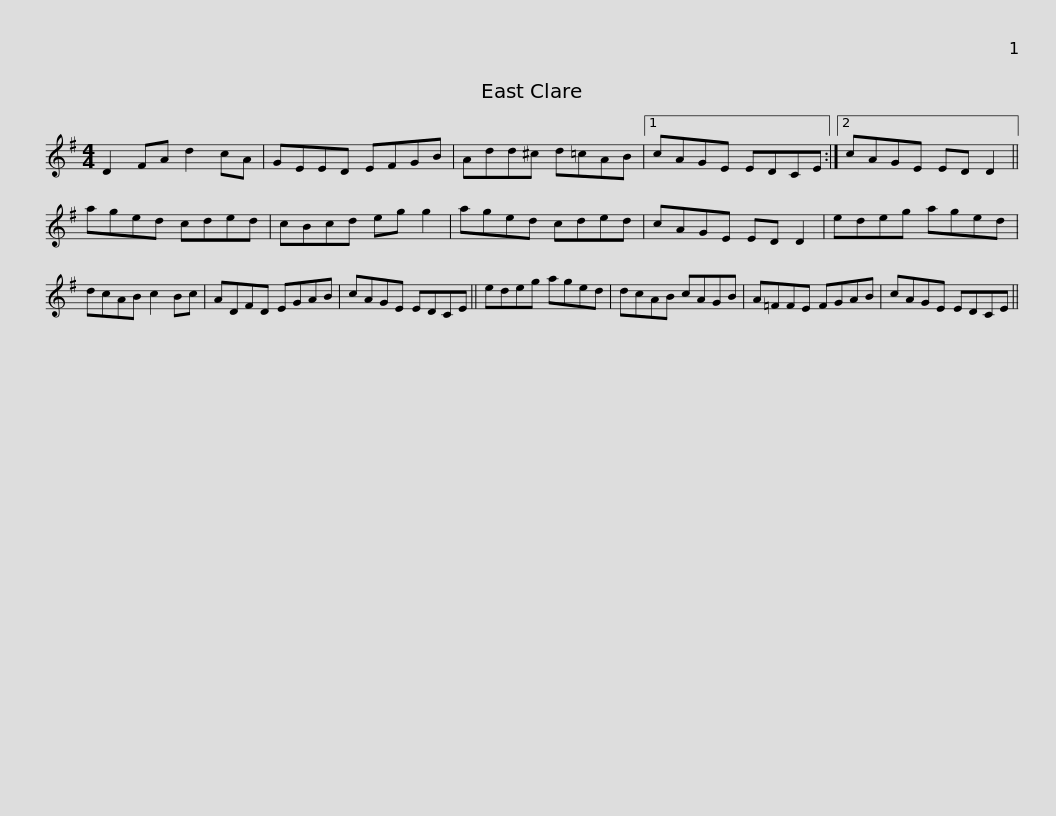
X:1
L:1/8
M:4/4
I:linebreak $
K:G
V:1 treble
V:1
 D2 FA d2 cA | GEED EFGB | Add^c d=cAB |1 cAGE EDCE :|2 cAGE ED D2 ||$ %5
 aged cded | cBcd eg g2 | aged cded | cAGE ED D2 | edeg aged | %10
 dcAB c2 Bc |$ ADFD EGAB | cAGE EDCE || edeg aged | dcAB cAGB | %15
 A=FFE FGAB |$ cAGE EDCE || %17
